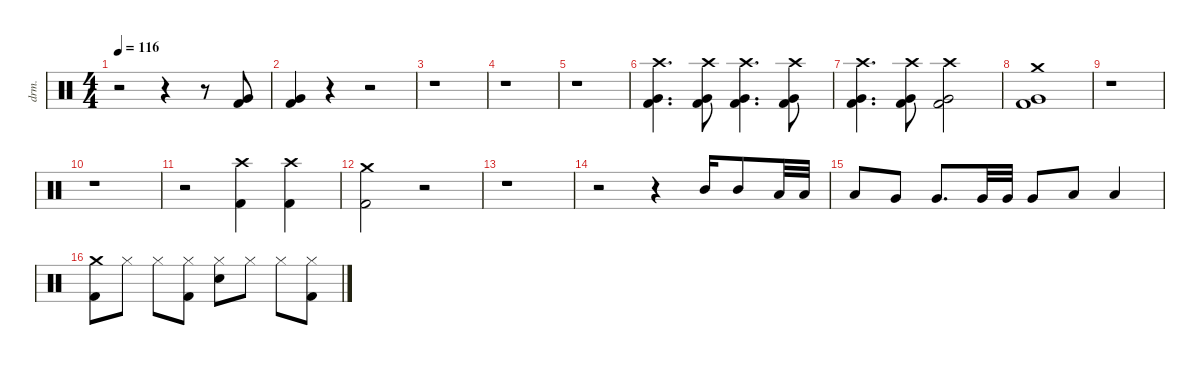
\defaultSystemsLayout 4
\hideDynamics
\bracketExtendMode nobrackets
\track ("Percussion" "drm.") {instrument percussion}
\staff {score}
\articulation defaults
\ts (4 4)
\tempo 116
\clef neutral
\ks c
r.2{dy ff} r.4 r.8 ("Very Low Tom (hit)" "Kick (hit) 2").8 |
("Very Low Tom (hit)" "Kick (hit) 2").4 r.4 r.2 |
r.1 |
r.1 |
r.1 |
("Crash high (hit)" "Very Low Tom (hit)" "Kick (hit) 2").4{d dy f} ("Crash high (hit)" "Very Low Tom (hit)" "Kick (hit) 2").8 ("Crash high (hit)" "Very Low Tom (hit)" "Kick (hit) 2").4{d} ("Crash high (hit)" "Very Low Tom (hit)" "Kick (hit) 2").8 |
("Crash high (hit)" "Very Low Tom (hit)" "Kick (hit) 2").4{d} ("Crash high (hit)" "Very Low Tom (hit)" "Kick (hit) 2").8 ("Crash high (hit)" "Very Low Tom (hit)" "Kick (hit) 2").2 |
("Crash medium (hit)" "Very Low Tom (hit)" "Kick (hit) 2").1 |
r.1 |
r.1 |
r.2 ("Crash high (hit)" "Kick (hit) 2").4 ("Crash high (hit)" "Kick (hit) 2").4 |
("Crash medium (hit)" "Kick (hit) 2").2 r.2 |
r.1 |
r.2 r.4 "Mid Tom (hit)".16{dy ff} "Mid Tom (hit)".8 "Low Tom (hit)".32 "Low Tom (hit)".32 |
"Low Tom (hit)".8 "Very Low Tom (hit)".8 "Very Low Tom (hit)".8{d} "Very Low Tom (hit)".32 "Very Low Tom (hit)".32 "Very Low Tom (hit)".8 "Low Floor Tom (hit)".8 "Low Floor Tom (hit)".4 |
("Crash medium (hit)" "Kick (hit) 2").8{dy f} "Hi-Hat (closed)".8 "Hi-Hat (closed)".8 ("Hi-Hat (closed)" "Kick (hit) 2").8 ("Hi-Hat (closed)" "Snare (hit) 2").8 "Hi-Hat (closed)".8 "Hi-Hat (closed)".8 ("Hi-Hat (closed)" "Kick (hit) 2").8
